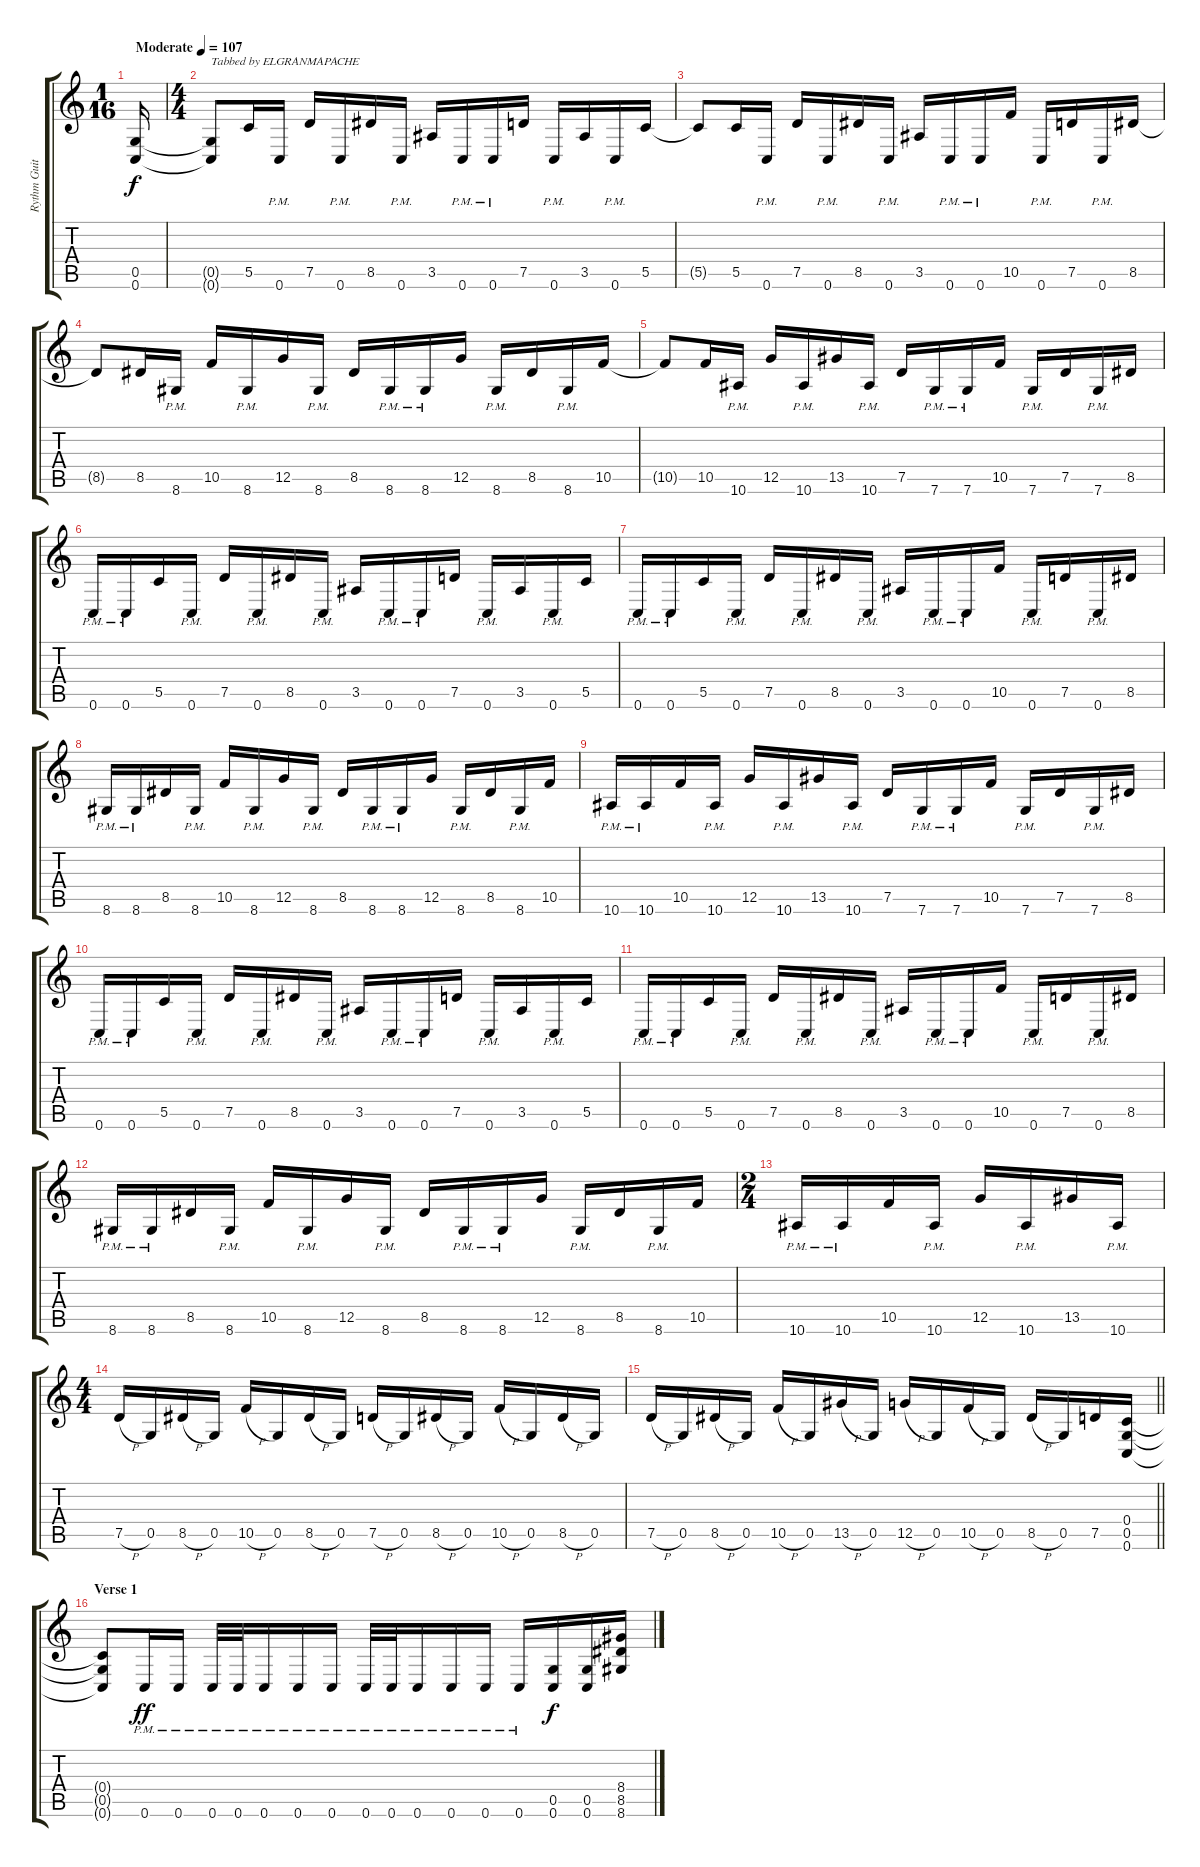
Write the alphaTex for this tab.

\track ("Rythm Guitar 1" "Rythm Guit") {instrument distortionguitar}
\staff {score tabs}
\tuning (D4 A3 F3 C3 G2 C2) {hide}
\ts (1 16)
\tempo (107 "Moderate")
\clef g2
\ks c
(0.5 0.6).16{dy f instrument distortionguitar} |
\ts (4 4)
(0.5{t} 0.6{t}).8{txt "Tabbed by ELGRANMAPACHE"} 5.5.16 0.6{pm}.16 7.5.16 0.6{pm}.16 8.5.16 0.6{pm}.16 3.5.16 0.6{pm}.16 0.6{pm}.16 7.5.16 0.6{pm}.16 3.5.16 0.6{pm}.16 5.5.16 |
5.5{t}.8 5.5.16 0.6{pm}.16 7.5.16 0.6{pm}.16 8.5.16 0.6{pm}.16 3.5.16 0.6{pm}.16 0.6{pm}.16 10.5.16 0.6{pm}.16 7.5.16 0.6{pm}.16 8.5.16 |
8.5{t}.8 8.5.16 8.6{pm}.16 10.5.16 8.6{pm}.16 12.5.16 8.6{pm}.16 8.5.16 8.6{pm}.16 8.6{pm}.16 12.5.16 8.6{pm}.16 8.5.16 8.6{pm}.16 10.5.16 |
10.5{t}.8 10.5.16 10.6{pm}.16 12.5.16 10.6{pm}.16 13.5.16 10.6{pm}.16 7.5.16 7.6{pm}.16 7.6{pm}.16 10.5.16 7.6{pm}.16 7.5.16 7.6{pm}.16 8.5.16 |
0.6{pm}.16 0.6{pm}.16 5.5.16 0.6{pm}.16 7.5.16 0.6{pm}.16 8.5.16 0.6{pm}.16 3.5.16 0.6{pm}.16 0.6{pm}.16 7.5.16 0.6{pm}.16 3.5.16 0.6{pm}.16 5.5.16 |
0.6{pm}.16 0.6{pm}.16 5.5.16 0.6{pm}.16 7.5.16 0.6{pm}.16 8.5.16 0.6{pm}.16 3.5.16 0.6{pm}.16 0.6{pm}.16 10.5.16 0.6{pm}.16 7.5.16 0.6{pm}.16 8.5.16 |
8.6{pm}.16 8.6{pm}.16 8.5.16 8.6{pm}.16 10.5.16 8.6{pm}.16 12.5.16 8.6{pm}.16 8.5.16 8.6{pm}.16 8.6{pm}.16 12.5.16 8.6{pm}.16 8.5.16 8.6{pm}.16 10.5.16 |
10.6{pm}.16 10.6{pm}.16 10.5.16 10.6{pm}.16 12.5.16 10.6{pm}.16 13.5.16 10.6{pm}.16 7.5.16 7.6{pm}.16 7.6{pm}.16 10.5.16 7.6{pm}.16 7.5.16 7.6{pm}.16 8.5.16 |
0.6{pm}.16 0.6{pm}.16 5.5.16 0.6{pm}.16 7.5.16 0.6{pm}.16 8.5.16 0.6{pm}.16 3.5.16 0.6{pm}.16 0.6{pm}.16 7.5.16 0.6{pm}.16 3.5.16 0.6{pm}.16 5.5.16 |
0.6{pm}.16 0.6{pm}.16 5.5.16 0.6{pm}.16 7.5.16 0.6{pm}.16 8.5.16 0.6{pm}.16 3.5.16 0.6{pm}.16 0.6{pm}.16 10.5.16 0.6{pm}.16 7.5.16 0.6{pm}.16 8.5.16 |
8.6{pm}.16 8.6{pm}.16 8.5.16 8.6{pm}.16 10.5.16 8.6{pm}.16 12.5.16 8.6{pm}.16 8.5.16 8.6{pm}.16 8.6{pm}.16 12.5.16 8.6{pm}.16 8.5.16 8.6{pm}.16 10.5.16 |
\ts (2 4)
10.6{pm}.16 10.6{pm}.16 10.5.16 10.6{pm}.16 12.5.16 10.6{pm}.16 13.5.16 10.6{pm}.16 |
\ts (4 4)
7.5{h}.16 0.5.16 8.5{h}.16 0.5.16 10.5{h}.16 0.5.16 8.5{h}.16 0.5.16 7.5{h}.16 0.5.16 8.5{h}.16 0.5.16 10.5{h}.16 0.5.16 8.5{h}.16 0.5.16 |
\barLineRight lightlight
7.5{h}.16 0.5.16 8.5{h}.16 0.5.16 10.5{h}.16 0.5.16 13.5{h}.16 0.5.16 12.5{h}.16 0.5.16 10.5{h}.16 0.5.16 8.5{h}.16 0.5.16 7.5.16 (0.4 0.5 0.6).16 |
\section ("" "Verse 1")
(0.4{t} 0.5{t} 0.6{t}).8 0.6{pm}.16{dy ff} 0.6{pm}.16 0.6{pm}.32 0.6{pm}.32 0.6{pm}.16 0.6{pm}.16 0.6{pm}.16 0.6{pm}.32 0.6{pm}.32 0.6{pm}.16 0.6{pm}.16 0.6{pm}.16 0.6{pm}.16 (0.5 0.6).16{dy f} (0.5 0.6).16 (8.4 8.5 8.6).16
